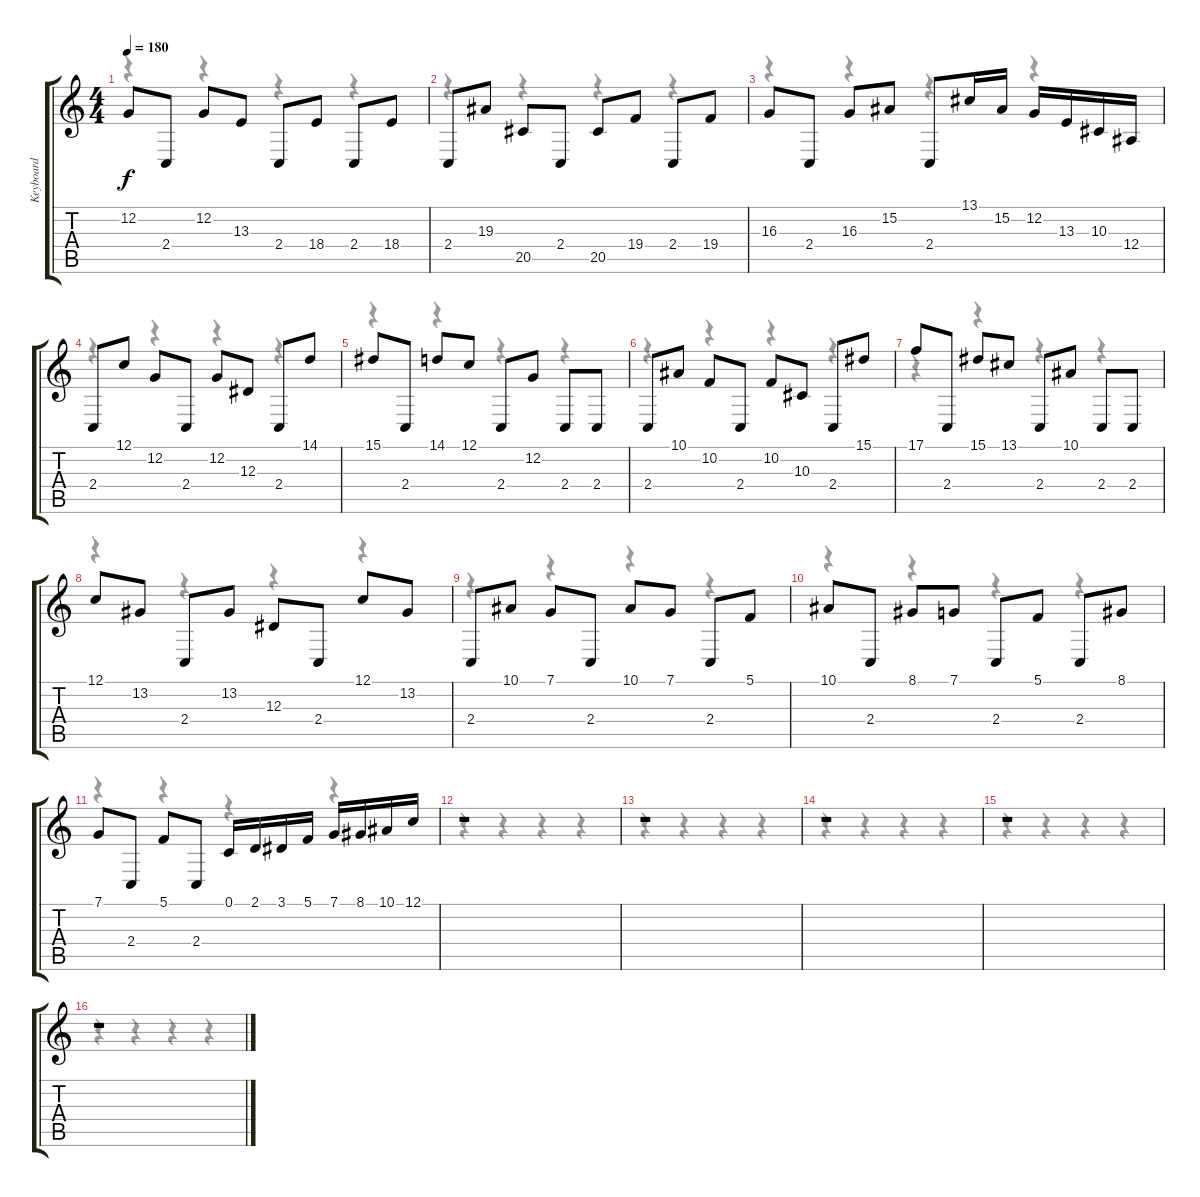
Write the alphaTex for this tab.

\track ("Keyboard" "Keyboard") {instrument lead2sawtooth}
\staff {score tabs}
\tuning (C4 G3 Eb3 Bb2 F2 C2) {hide}
\voice
\ts (4 4)
\tempo 180
\clef g2
\ks c
12.2.8{dy f} 2.4.8 12.2.8 13.3.8 2.4.8 18.4.8 2.4.8 18.4.8 |
2.4.8 19.3.8 20.5.8 2.4.8 20.5.8 19.4.8 2.4.8 19.4.8 |
16.3.8 2.4.8 16.3.8 15.2.8 2.4.8 13.1.16 15.2.16 12.2.16 13.3.16 10.3.16 12.4.16 |
2.4.8 12.1.8 12.2.8 2.4.8 12.2.8 12.3.8 2.4.8 14.1.8 |
15.1.8 2.4.8 14.1.8 12.1.8 2.4.8 12.2.8 2.4.8 2.4.8 |
2.4.8 10.1.8 10.2.8 2.4.8 10.2.8 10.3.8 2.4.8 15.1.8 |
17.1.8 2.4.8 15.1.8 13.1.8 2.4.8 10.1.8 2.4.8 2.4.8 |
12.1.8 13.2.8 2.4.8 13.2.8 12.3.8 2.4.8 12.1.8 13.2.8 |
2.4.8 10.1.8 7.1.8 2.4.8 10.1.8 7.1.8 2.4.8 5.1.8 |
10.1.8 2.4.8 8.1.8 7.1.8 2.4.8 5.1.8 2.4.8 8.1.8 |
7.1.8 2.4.8 5.1.8 2.4.8 0.1.16 2.1.16 3.1.16 5.1.16 7.1.16 8.1.16 10.1.16 12.1.16 |
r.1 |
r.1 |
r.1 |
r.1 |
r.1
\voice
\clef g2
\ottava regular
\simile none
\ks c
r.4{dy f} r.4 r.4 r.4 |
r.4 r.4 r.4 r.4 |
r.4 r.4 r.4 r.4 |
r.4 r.4 r.4 r.4 |
r.4 r.4 r.4 r.4 |
r.4 r.4 r.4 r.4 |
r.4 r.4 r.4 r.4 |
r.4 r.4 r.4 r.4 |
r.4 r.4 r.4 r.4 |
r.4 r.4 r.4 r.4 |
r.4 r.4 r.4 r.4 |
r.4 r.4 r.4 r.4 |
r.4 r.4 r.4 r.4 |
r.4 r.4 r.4 r.4 |
r.4 r.4 r.4 r.4 |
r.4 r.4 r.4 r.4
